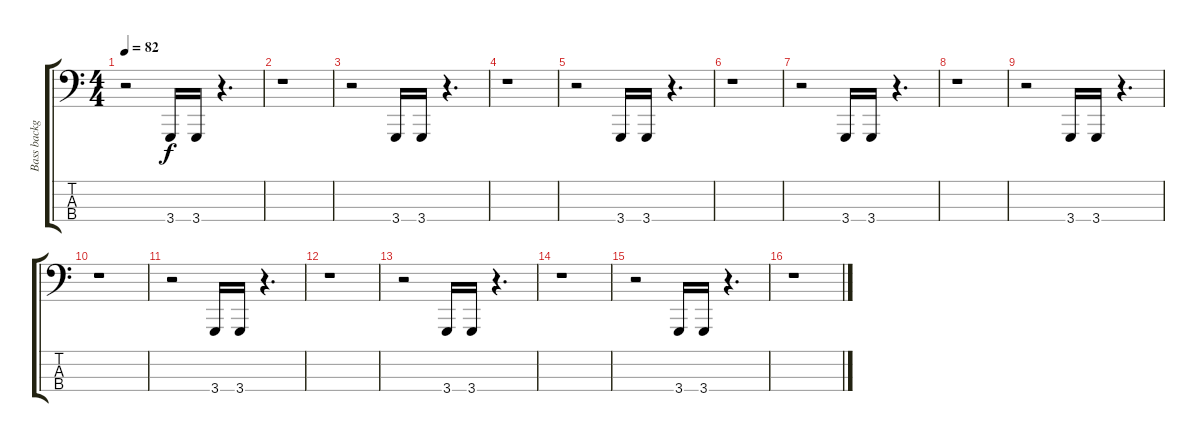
\track ("Bass background" "Bass backg") {instrument lead2sawtooth}
\staff {score tabs}
\tuning (G2 D2 A1 E1) {hide}
\ts (4 4)
\tempo 82
\clef f4
\ks c
r.2{dy f} 3.4.16 3.4.16 r.4{d} |
r.1 |
r.2 3.4.16 3.4.16 r.4{d} |
r.1 |
r.2 3.4.16 3.4.16 r.4{d} |
r.1 |
r.2 3.4.16 3.4.16 r.4{d} |
r.1 |
r.2 3.4.16 3.4.16 r.4{d} |
r.1 |
r.2 3.4.16 3.4.16 r.4{d} |
r.1 |
r.2 3.4.16 3.4.16 r.4{d} |
r.1 |
r.2 3.4.16 3.4.16 r.4{d} |
r.1
